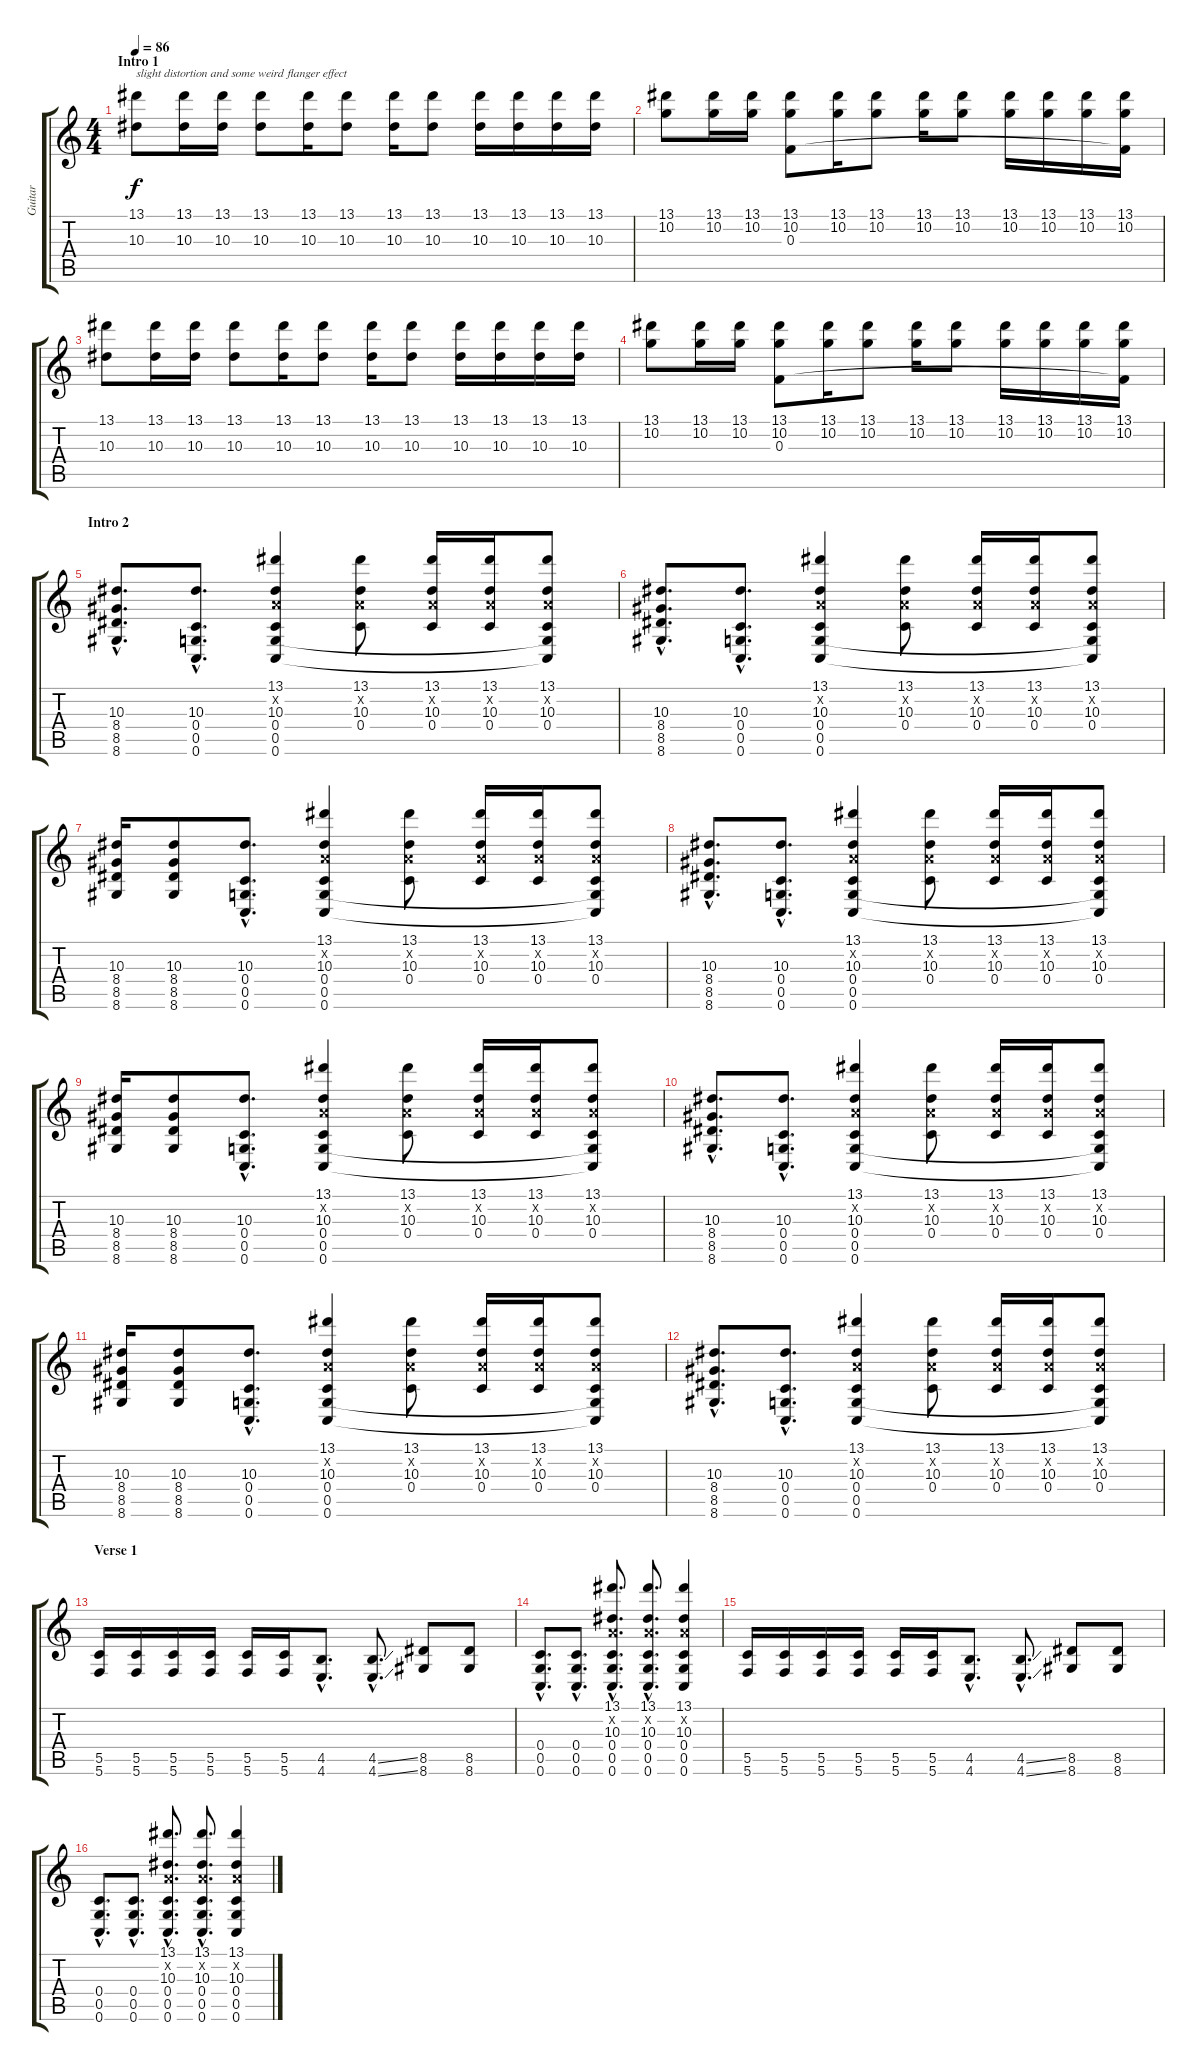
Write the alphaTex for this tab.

\track ("Guitar" "Guitar") {instrument distortionguitar}
\staff {score tabs}
\tuning (D4 A3 F3 C3 G2 C2) {hide}
\ts (4 4)
\section ("" "Intro 1")
\tempo 86
\clef g2
\ks c
(13.1 10.3).8{txt "slight distortion and some weird flanger effect" dy f instrument electricguitarjazz} (13.1 10.3).16 (13.1 10.3).16 (13.1 10.3).8 (13.1 10.3).16 (13.1 10.3).8 (13.1 10.3).16 (13.1 10.3).8 (13.1 10.3).16 (13.1 10.3).16 (13.1 10.3).16 (13.1 10.3).16 |
(13.1 10.2).8 (13.1 10.2).16 (13.1 10.2).16 (13.1 10.2 0.3).8 (13.1 10.2).16 (13.1 10.2).8 (13.1 10.2).16 (13.1 10.2).8 (13.1 10.2).16 (13.1 10.2).16 (13.1 10.2).16 (13.1 10.2 0.3{t}).16 |
(13.1 10.3).8 (13.1 10.3).16 (13.1 10.3).16 (13.1 10.3).8 (13.1 10.3).16 (13.1 10.3).8 (13.1 10.3).16 (13.1 10.3).8 (13.1 10.3).16 (13.1 10.3).16 (13.1 10.3).16 (13.1 10.3).16 |
(13.1 10.2).8 (13.1 10.2).16 (13.1 10.2).16 (13.1 10.2 0.3).8 (13.1 10.2).16 (13.1 10.2).8 (13.1 10.2).16 (13.1 10.2).8 (13.1 10.2).16 (13.1 10.2).16 (13.1 10.2).16 (13.1 10.2 0.3{t}).16 |
\section ("" "Intro 2")
(10.3{hac} 8.4{hac} 8.5{hac} 8.6{hac}).8{d instrument distortionguitar} (10.3{hac} 0.4{hac} 0.5{hac} 0.6{hac}).8{d} (13.1 0.2{x} 10.3 0.4 0.5 0.6).4 (13.1 0.2{x} 10.3 0.4).8 (13.1 0.2{x} 10.3 0.4).16 (13.1 0.2{x} 10.3 0.4).16 (13.1 0.2{x} 10.3 0.4 0.5{t} 0.6{t}).8 |
(10.3{hac} 8.4{hac} 8.5{hac} 8.6{hac}).8{d} (10.3{hac} 0.4{hac} 0.5{hac} 0.6{hac}).8{d} (13.1 0.2{x} 10.3 0.4 0.5 0.6).4 (13.1 0.2{x} 10.3 0.4).8 (13.1 0.2{x} 10.3 0.4).16 (13.1 0.2{x} 10.3 0.4).16 (13.1 0.2{x} 10.3 0.4 0.5{t} 0.6{t}).8 |
(10.3 8.4 8.5 8.6).16 (10.3 8.4 8.5 8.6).8 (10.3{hac} 0.4{hac} 0.5{hac} 0.6{hac}).8{d} (13.1 0.2{x} 10.3 0.4 0.5 0.6).4 (13.1 0.2{x} 10.3 0.4).8 (13.1 0.2{x} 10.3 0.4).16 (13.1 0.2{x} 10.3 0.4).16 (13.1 0.2{x} 10.3 0.4 0.5{t} 0.6{t}).8 |
(10.3{hac} 8.4{hac} 8.5{hac} 8.6{hac}).8{d} (10.3{hac} 0.4{hac} 0.5{hac} 0.6{hac}).8{d} (13.1 0.2{x} 10.3 0.4 0.5 0.6).4 (13.1 0.2{x} 10.3 0.4).8 (13.1 0.2{x} 10.3 0.4).16 (13.1 0.2{x} 10.3 0.4).16 (13.1 0.2{x} 10.3 0.4 0.5{t} 0.6{t}).8 |
(10.3 8.4 8.5 8.6).16 (10.3 8.4 8.5 8.6).8 (10.3{hac} 0.4{hac} 0.5{hac} 0.6{hac}).8{d} (13.1 0.2{x} 10.3 0.4 0.5 0.6).4 (13.1 0.2{x} 10.3 0.4).8 (13.1 0.2{x} 10.3 0.4).16 (13.1 0.2{x} 10.3 0.4).16 (13.1 0.2{x} 10.3 0.4 0.5{t} 0.6{t}).8 |
(10.3{hac} 8.4{hac} 8.5{hac} 8.6{hac}).8{d} (10.3{hac} 0.4{hac} 0.5{hac} 0.6{hac}).8{d} (13.1 0.2{x} 10.3 0.4 0.5 0.6).4 (13.1 0.2{x} 10.3 0.4).8 (13.1 0.2{x} 10.3 0.4).16 (13.1 0.2{x} 10.3 0.4).16 (13.1 0.2{x} 10.3 0.4 0.5{t} 0.6{t}).8 |
(10.3 8.4 8.5 8.6).16 (10.3 8.4 8.5 8.6).8 (10.3{hac} 0.4{hac} 0.5{hac} 0.6{hac}).8{d} (13.1 0.2{x} 10.3 0.4 0.5 0.6).4 (13.1 0.2{x} 10.3 0.4).8 (13.1 0.2{x} 10.3 0.4).16 (13.1 0.2{x} 10.3 0.4).16 (13.1 0.2{x} 10.3 0.4 0.5{t} 0.6{t}).8 |
(10.3{hac} 8.4{hac} 8.5{hac} 8.6{hac}).8{d} (10.3{hac} 0.4{hac} 0.5{hac} 0.6{hac}).8{d} (13.1 0.2{x} 10.3 0.4 0.5 0.6).4 (13.1 0.2{x} 10.3 0.4).8 (13.1 0.2{x} 10.3 0.4).16 (13.1 0.2{x} 10.3 0.4).16 (13.1 0.2{x} 10.3 0.4 0.5{t} 0.6{t}).8 |
\section ("" "Verse 1")
(5.5 5.6).16 (5.5 5.6).16 (5.5 5.6).16 (5.5 5.6).16 (5.5 5.6).16 (5.5 5.6).16 (4.5{hac} 4.6{hac}).8{d} (4.5{ss hac} 4.6{ss hac}).8{d} (8.5 8.6).8 (8.5 8.6).8 |
(0.4{hac} 0.5{hac} 0.6{hac}).8{d} (0.4{hac} 0.5{hac} 0.6{hac}).8{d} (13.1{hac} 0.2{hac x} 10.3{hac} 0.4{hac} 0.5{hac} 0.6{hac}).8{d} (13.1{hac} 0.2{hac x} 10.3{hac} 0.4{hac} 0.5{hac} 0.6{hac}).8{d} (13.1 0.2{x} 10.3 0.4 0.5 0.6).4 |
(5.5 5.6).16 (5.5 5.6).16 (5.5 5.6).16 (5.5 5.6).16 (5.5 5.6).16 (5.5 5.6).16 (4.5{hac} 4.6{hac}).8{d} (4.5{ss hac} 4.6{ss hac}).8{d} (8.5 8.6).8 (8.5 8.6).8 |
(0.4{hac} 0.5{hac} 0.6{hac}).8{d} (0.4{hac} 0.5{hac} 0.6{hac}).8{d} (13.1{hac} 0.2{hac x} 10.3{hac} 0.4{hac} 0.5{hac} 0.6{hac}).8{d} (13.1{hac} 0.2{hac x} 10.3{hac} 0.4{hac} 0.5{hac} 0.6{hac}).8{d} (13.1 0.2{x} 10.3 0.4 0.5 0.6).4
